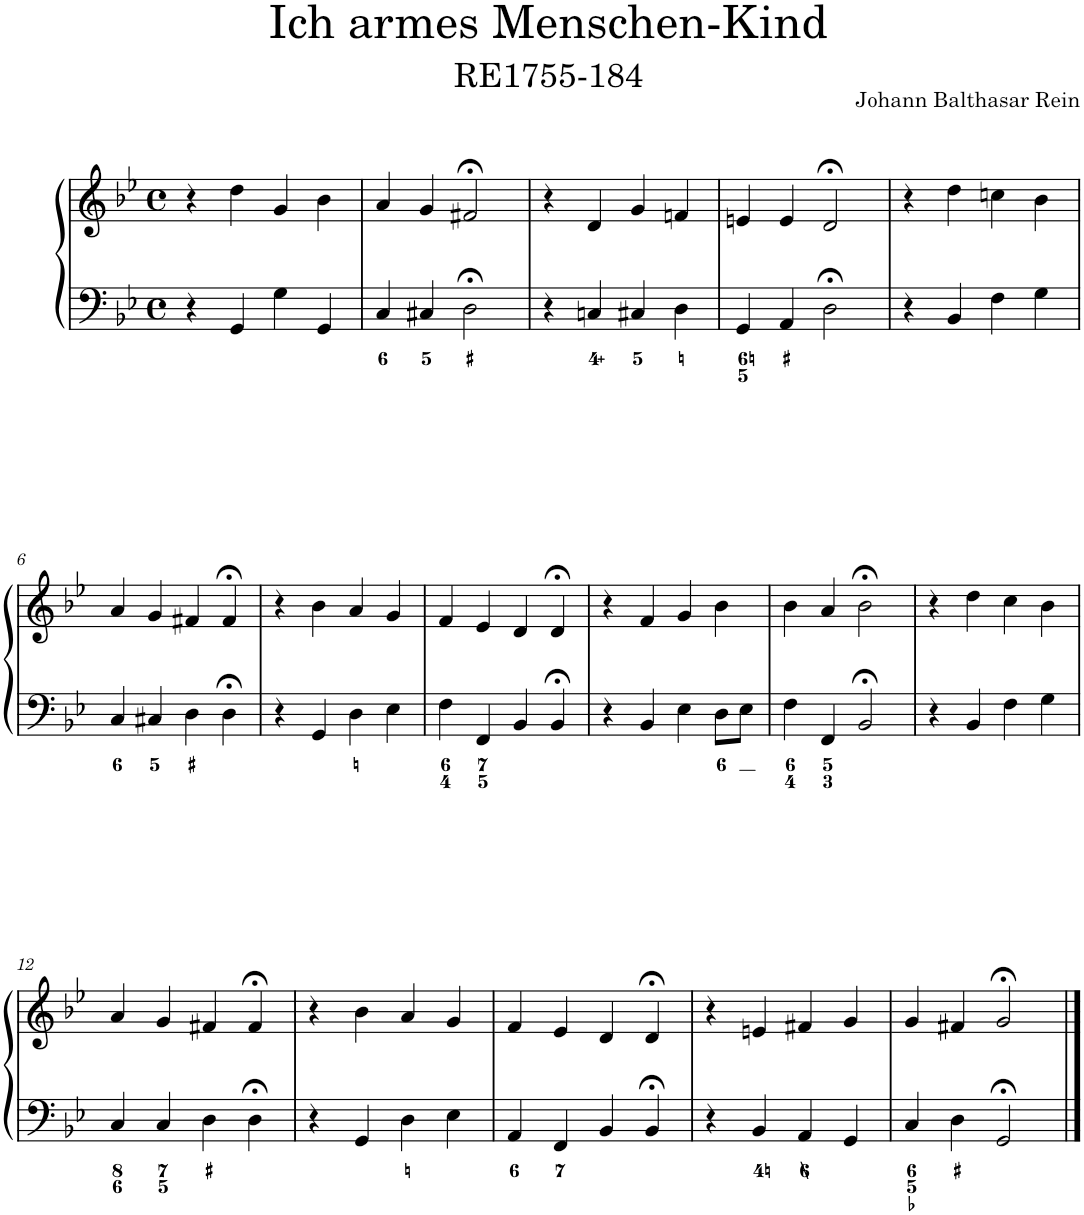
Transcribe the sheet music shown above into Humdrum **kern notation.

**kern	**kern
*part1	*part1
*staff2	*staff1
*I"Piano	*
*I'Pno.	*
*clefF4	*clefG2
*k[b-e-]	*k[b-e-]
*M4/4	*M4/4
*met(c)	*met(c)
=1	=1
4r	4r
4GG/	4dd\
4G\	4g/
4GG/	4b-\
=2	=2
4C/	4a/
4C#X/	4g/
2D;<\	2f#X;</
=3	=3
4r	4r
4Cn/	4d/
4C#X/	4g/
4D\	4fn/
=4	=4
4GG/	4en/
4AA/	4e/
2D;<\	2d;</
=5	=5
4r	4r
4BB-/	4dd\
4F\	4ccn\
4G\	4b-\
!!LO:LB:g=z
=6	=6
4C/	4a/
4C#X/	4g/
4D\	4f#X/
4D;<\	4f#;</
=7	=7
4r	4r
4GG/	4b-\
4D\	4a/
4E-\	4g/
=8	=8
4F\	4f/
4FF/	4e-/
4BB-/	4d/
4BB-;</	4d;</
=9	=9
4r	4r
4BB-/	4f/
4E-\	4g/
8D\L	4b-\
8E-\J	.
=10	=10
4F\	4b-\
4FF/	4a/
2BB-;</	2b-;<\
=11	=11
4r	4r
4BB-/	4dd\
4F\	4cc\
4G\	4b-\
!!LO:LB:g=z
=12	=12
4C/	4a/
4C/	4g/
4D\	4f#X/
4D;<\	4f#;</
=13	=13
4r	4r
4GG/	4b-\
4D\	4a/
4E-\	4g/
=14	=14
4AA/	4f/
4FF/	4e-/
4BB-/	4d/
4BB-;</	4d;</
=15	=15
4r	4r
4BB-/	4en/
4AA/	4f#X/
4GG/	4g/
=16	=16
4C/	4g/
4D\	4f#X/
2GG;</	2g;</
==	==
*-	*-
